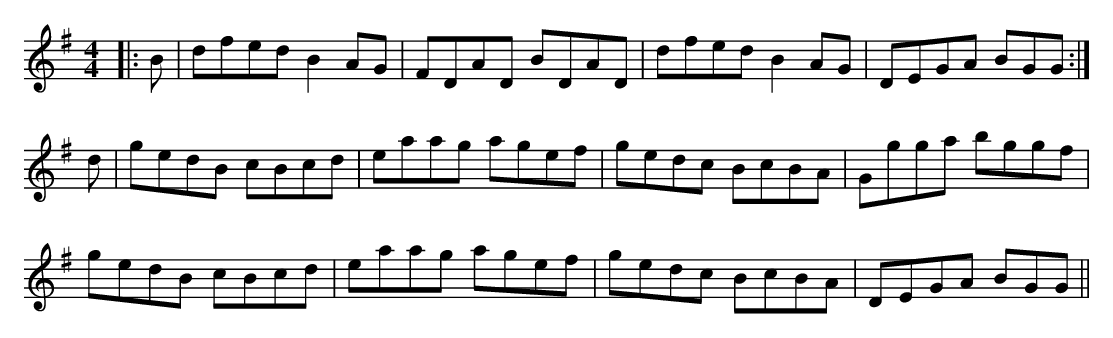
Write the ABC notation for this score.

X:1
M:4/4
K:G
|:B|dfed B2AG|FDAD BDAD|dfed B2AG|DEGA BGG:|
d|gedB cBcd|eaag agef|gedc BcBA|Ggga bggf|
gedB cBcd|eaag agef|gedc BcBA|DEGA BGG ||
